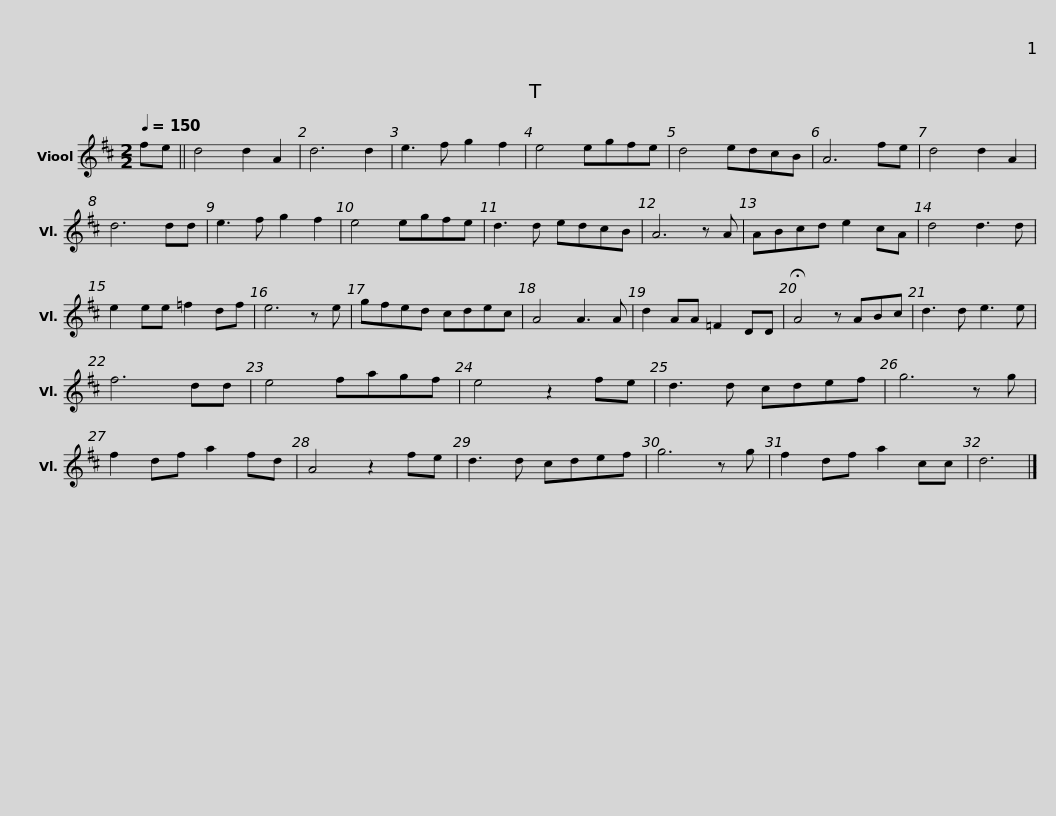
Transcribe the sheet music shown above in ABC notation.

X:1
L:1/8
Q:1/4=150
M:2/2
I:linebreak $
K:D
V:1 treble
V:1
 fe || d4 d2 A2 | d6 d2 | e3 f g2 f2 | e4 egfe | %5
 d4 edcB | A6 fe |$ d4 d2 A2 | d6 dd | e3 f g2 f2 | %10
 e4 egfe | d3 d edcB | A6 z A |$ ABcd e2 cA | d4 d3 d | %15
 e2 ee =f2 df | e6 z e |$ gfed cdec | A4 A3 A | d2 AA =F2 DD | %20
 !fermata!A4 z ABc |$ d3 d e3 e | f6 dd | e4 fagf | e4 z2 fe |$ %25
 d3 d cdef | g6 z g | f2 df a2 fd | A4 z2 fe |$ d3 d cdef | %30
 g6 z g | f2 df a2 cc | d6 |] %33
